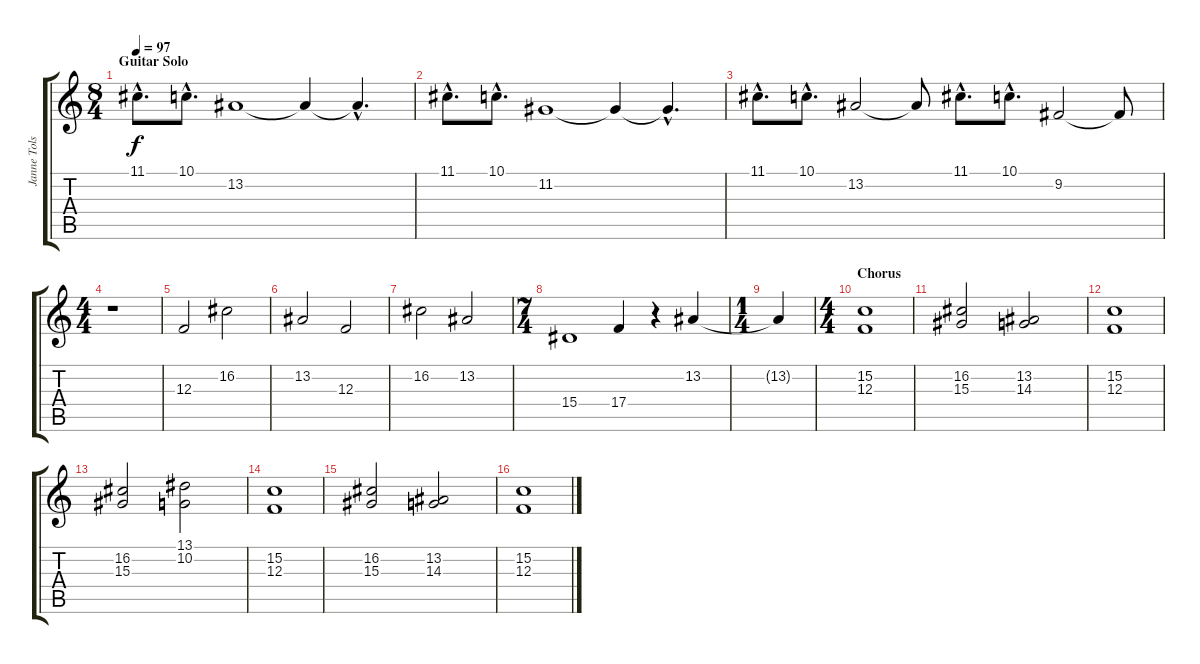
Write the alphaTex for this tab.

\track ("Janne Tolsa - Keyboard" "Janne Tols") {instrument stringensemble1}
\staff {score tabs}
\tuning (D4 A3 F3 C3 G2 C2) {hide}
\ts (8 4)
\section ("" "Guitar Solo")
\tempo 97
\clef g2
\ks c
11.1{hac}.8{d dy f} 10.1{hac}.8{d} 13.2.1 13.2{t}.4 13.2{hac t}.4{d} |
11.1{hac}.8{d} 10.1{hac}.8{d} 11.2.1 11.2{t}.4 11.2{hac t}.4{d} |
11.1{hac}.8{d} 10.1{hac}.8{d} 13.2.2 13.2{t}.8 11.1{hac}.8{d} 10.1{hac}.8{d} 9.2.2 9.2{t}.8 |
\ts (4 4)
r.1 |
12.3.2 16.2.2 |
13.2.2 12.3.2 |
16.2.2 13.2.2 |
\ts (7 4)
15.4.1 17.4.4 r.4 13.2.4 |
\ts (1 4)
13.2{t}.4 |
\ts (4 4)
\section ("" "Chorus")
(15.2 12.3).1 |
(16.2 15.3).2 (13.2 14.3).2 |
(15.2 12.3).1 |
(16.2 15.3).2 (13.1 10.2).2 |
(15.2 12.3).1 |
(16.2 15.3).2 (13.2 14.3).2 |
(15.2 12.3).1
